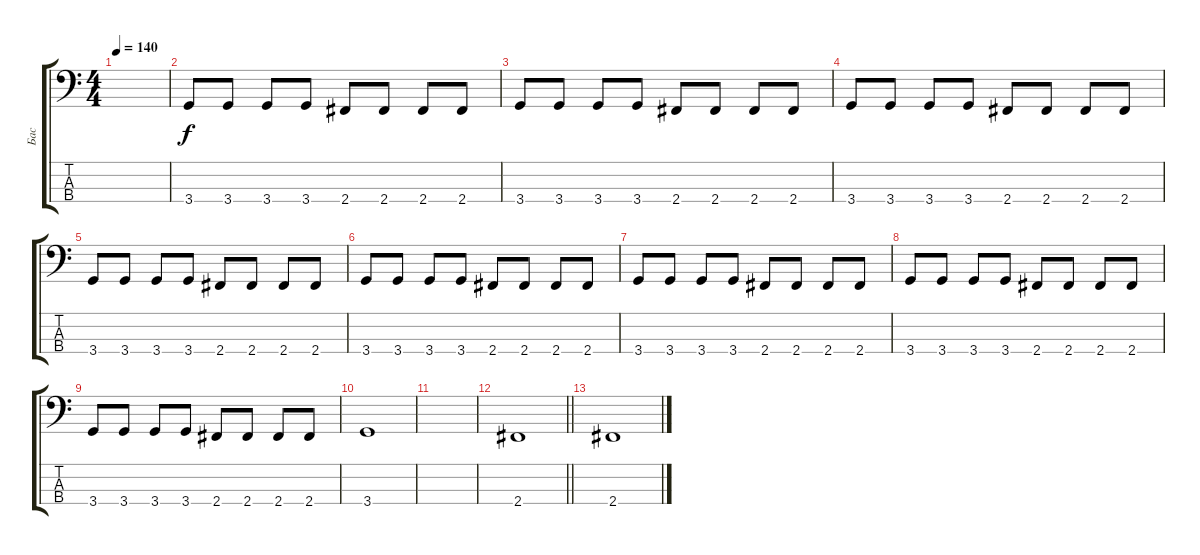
\track ("Бас" "Бас") {instrument electricbassfinger}
\staff {score tabs}
\tuning (G2 D2 A1 E1) {hide}
\ts (4 4)
\tempo 140
\clef f4
\ks c
|
3.4.8 3.4.8 3.4.8 3.4.8 2.4.8 2.4.8 2.4.8 2.4.8 |
3.4.8 3.4.8 3.4.8 3.4.8 2.4.8 2.4.8 2.4.8 2.4.8 |
3.4.8 3.4.8 3.4.8 3.4.8 2.4.8 2.4.8 2.4.8 2.4.8 |
3.4.8 3.4.8 3.4.8 3.4.8 2.4.8 2.4.8 2.4.8 2.4.8 |
3.4.8 3.4.8 3.4.8 3.4.8 2.4.8 2.4.8 2.4.8 2.4.8 |
3.4.8 3.4.8 3.4.8 3.4.8 2.4.8 2.4.8 2.4.8 2.4.8 |
3.4.8 3.4.8 3.4.8 3.4.8 2.4.8 2.4.8 2.4.8 2.4.8 |
3.4.8 3.4.8 3.4.8 3.4.8 2.4.8 2.4.8 2.4.8 2.4.8 |
3.4.1 |
|
\barLineRight lightlight
2.4.1 |
2.4.1
